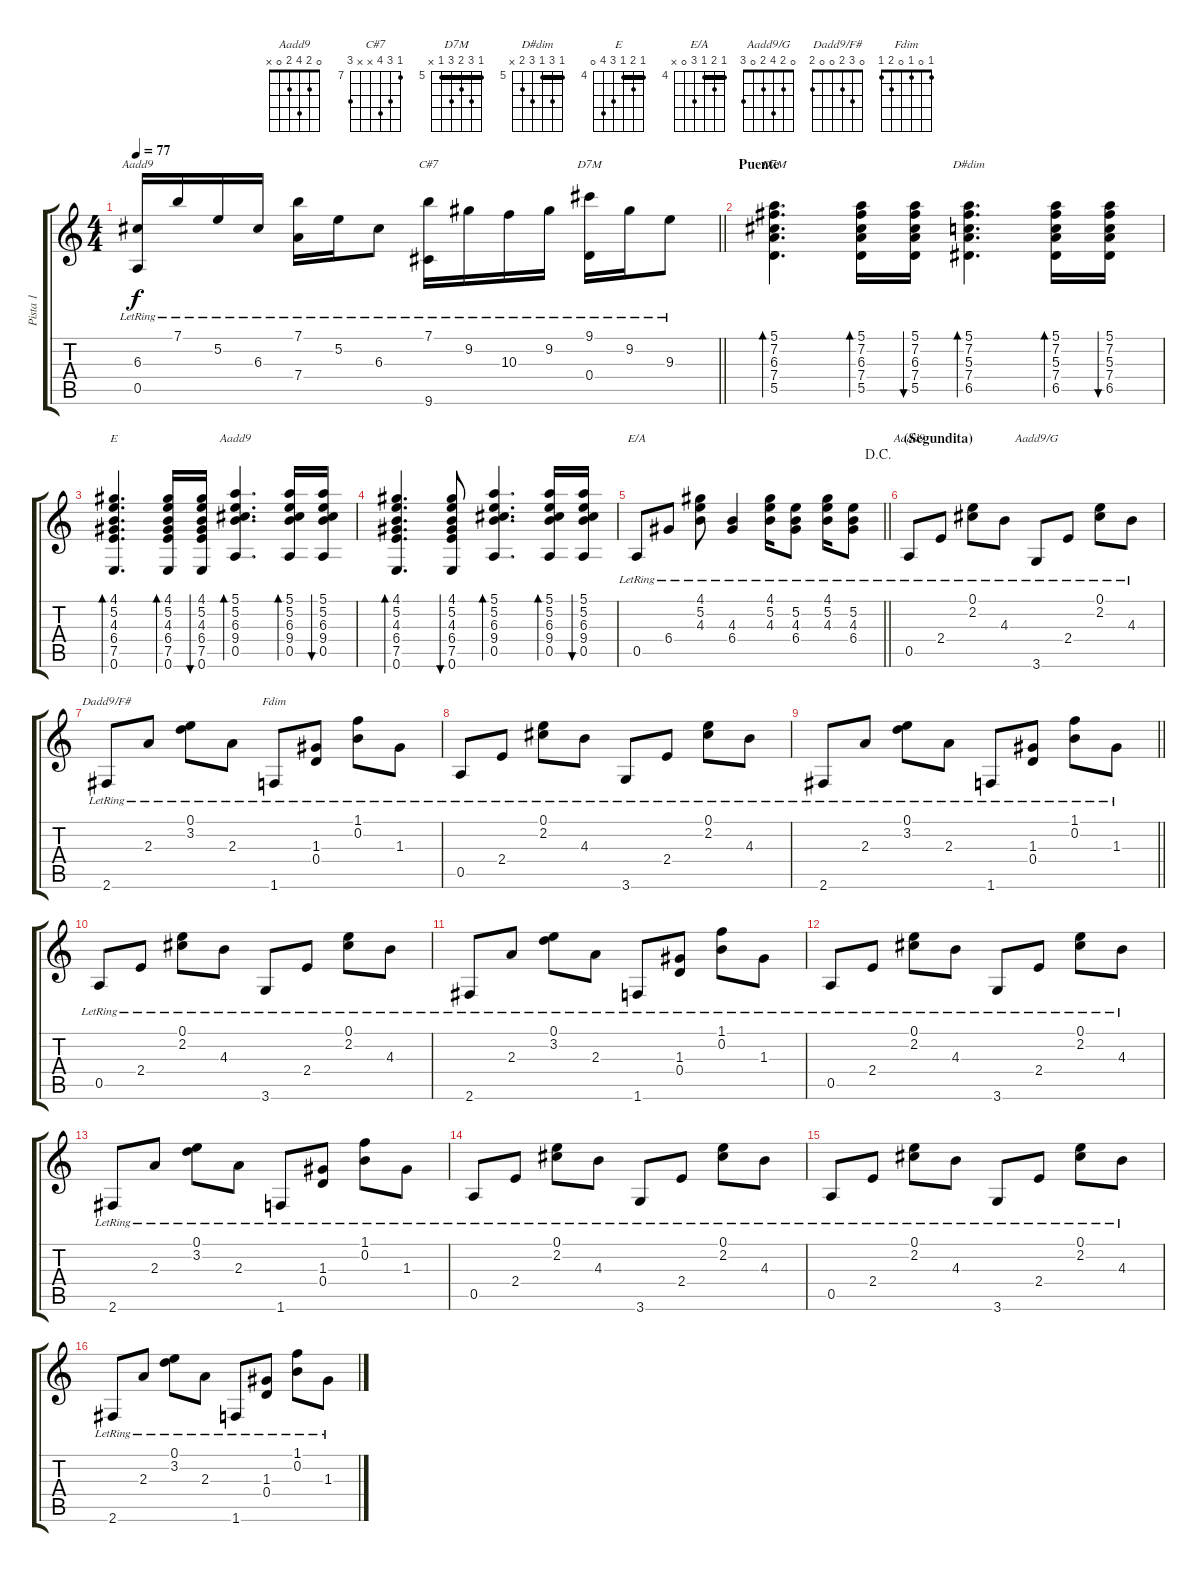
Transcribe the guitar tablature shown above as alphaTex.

\track ("Pista 1" "Pista 1") {instrument acousticguitarsteel}
\staff {score tabs}
\tuning (E4 B3 G3 D3 A2 E2) {hide}
\chord ("Aadd9" 7 5 6 7 0 x) {firstfret 5}
\chord ("C#7" 7 9 10 x x 9) {firstfret 7}
\chord ("D7M" 9 10 11 0 0 10) {firstfret 9}
\chord ("D7M" 5 7 6 7 5 x) {firstfret 5 barre 5}
\chord ("D#dim" 5 7 5 7 6 x) {firstfret 5 barre 5}
\chord ("E" 4 5 4 6 7 0) {firstfret 4 barre 4}
\chord ("Aadd9" 5 5 6 9 0 x) {firstfret 5 barre 5}
\chord ("E/A" 4 5 4 6 0 x) {firstfret 4 barre 4}
\chord ("Aadd9" 0 2 4 2 0 x)
\chord ("Aadd9/G" 0 2 4 2 0 3)
\chord ("Dadd9/F#" 0 3 2 0 0 2)
\chord ("Fdim" 1 0 1 0 2 1)
\ts (4 4)
\tempo 77
\clef g2
\barLineRight lightlight
\ks c
(6.3{lr} 0.5{lr}).16{ch "Aadd9" dy f} 7.1{lr}.16 5.2{lr}.16 6.3{lr}.16 (7.1{lr} 7.4{lr}).16 5.2{lr}.16 6.3{lr}.8 (7.1{lr} 9.6{lr}).16{ch "C#7"} 9.2{lr}.16 10.3{lr}.16 9.2{lr}.16 (9.1{lr} 0.4{lr}).16{ch "D7M"} 9.2{lr}.16 9.3{lr}.8 |
\section ("" "Puente")
(5.1 7.2 6.3 7.4 5.5).4{d bd 30 ch "D7M"} (5.1 7.2 6.3 7.4 5.5).16{bd 30} (5.1 7.2 6.3 7.4 5.5).16{bu 30} (5.1 7.2 5.3 7.4 6.5).4{d bd 30 ch "D#dim"} (5.1 7.2 5.3 7.4 6.5).16{bd 30} (5.1 7.2 5.3 7.4 6.5).16{bu 30} |
(4.1 5.2 4.3 6.4 7.5 0.6).4{d bd 30 ch "E"} (4.1 5.2 4.3 6.4 7.5 0.6).16{bd 30} (4.1 5.2 4.3 6.4 7.5 0.6).16{bu 30} (5.1 5.2 6.3 9.4 0.5).4{d bd 30 ch "Aadd9"} (5.1 5.2 6.3 9.4 0.5).16{bd 30} (5.1 5.2 6.3 9.4 0.5).16{bu 30} |
(4.1 5.2 4.3 6.4 7.5 0.6).4{d bd 30} (4.1 5.2 4.3 6.4 7.5 0.6).8{bu 30} (5.1 5.2 6.3 9.4 0.5).4{d bd 30} (5.1 5.2 6.3 9.4 0.5).16{bd 30} (5.1 5.2 6.3 9.4 0.5).16{bu 30} |
\jump dacapo
\barLineRight lightlight
0.5{lr}.8{ch "E/A"} 6.4{lr}.8 (4.1{lr} 5.2{lr} 4.3{lr}).8 (4.3{lr} 6.4{lr}).4 (4.1{lr} 5.2{lr} 4.3{lr}).16 (5.2{lr} 4.3{lr} 6.4{lr}).8 (4.1{lr} 5.2{lr} 4.3{lr}).16 (5.2{lr} 4.3{lr} 6.4{lr}).8 |
\section ("" "(Segundita)")
0.5{lr}.8{ch "Aadd9"} 2.4{lr}.8 (0.1{lr} 2.2{lr}).8 4.3{lr}.8 3.6{lr}.8{ch "Aadd9/G"} 2.4{lr}.8 (0.1{lr} 2.2{lr}).8 4.3{lr}.8 |
2.6{lr}.8{ch "Dadd9/F#"} 2.3{lr}.8 (0.1{lr} 3.2{lr}).8 2.3{lr}.8 1.6{lr}.8{ch "Fdim"} (1.3{lr} 0.4{lr}).8 (1.1{lr} 0.2{lr}).8 1.3{lr}.8 |
0.5{lr}.8 2.4{lr}.8 (0.1{lr} 2.2{lr}).8 4.3{lr}.8 3.6{lr}.8 2.4{lr}.8 (0.1{lr} 2.2{lr}).8 4.3{lr}.8 |
\barLineRight lightlight
2.6{lr}.8 2.3{lr}.8 (0.1{lr} 3.2{lr}).8 2.3{lr}.8 1.6{lr}.8 (1.3{lr} 0.4{lr}).8 (1.1{lr} 0.2{lr}).8 1.3{lr}.8 |
0.5{lr}.8 2.4{lr}.8 (0.1{lr} 2.2{lr}).8 4.3{lr}.8 3.6{lr}.8 2.4{lr}.8 (0.1{lr} 2.2{lr}).8 4.3{lr}.8 |
2.6{lr}.8 2.3{lr}.8 (0.1{lr} 3.2{lr}).8 2.3{lr}.8 1.6{lr}.8 (1.3{lr} 0.4{lr}).8 (1.1{lr} 0.2{lr}).8 1.3{lr}.8 |
0.5{lr}.8 2.4{lr}.8 (0.1{lr} 2.2{lr}).8 4.3{lr}.8 3.6{lr}.8 2.4{lr}.8 (0.1{lr} 2.2{lr}).8 4.3{lr}.8 |
2.6{lr}.8 2.3{lr}.8 (0.1{lr} 3.2{lr}).8 2.3{lr}.8 1.6{lr}.8 (1.3{lr} 0.4{lr}).8 (1.1{lr} 0.2{lr}).8 1.3{lr}.8 |
0.5{lr}.8 2.4{lr}.8 (0.1{lr} 2.2{lr}).8 4.3{lr}.8 3.6{lr}.8 2.4{lr}.8 (0.1{lr} 2.2{lr}).8 4.3{lr}.8 |
0.5{lr}.8 2.4{lr}.8 (0.1{lr} 2.2{lr}).8 4.3{lr}.8 3.6{lr}.8 2.4{lr}.8 (0.1{lr} 2.2{lr}).8 4.3{lr}.8 |
2.6{lr}.8 2.3{lr}.8 (0.1{lr} 3.2{lr}).8 2.3{lr}.8 1.6{lr}.8 (1.3{lr} 0.4{lr}).8 (1.1{lr} 0.2{lr}).8 1.3{lr}.8
